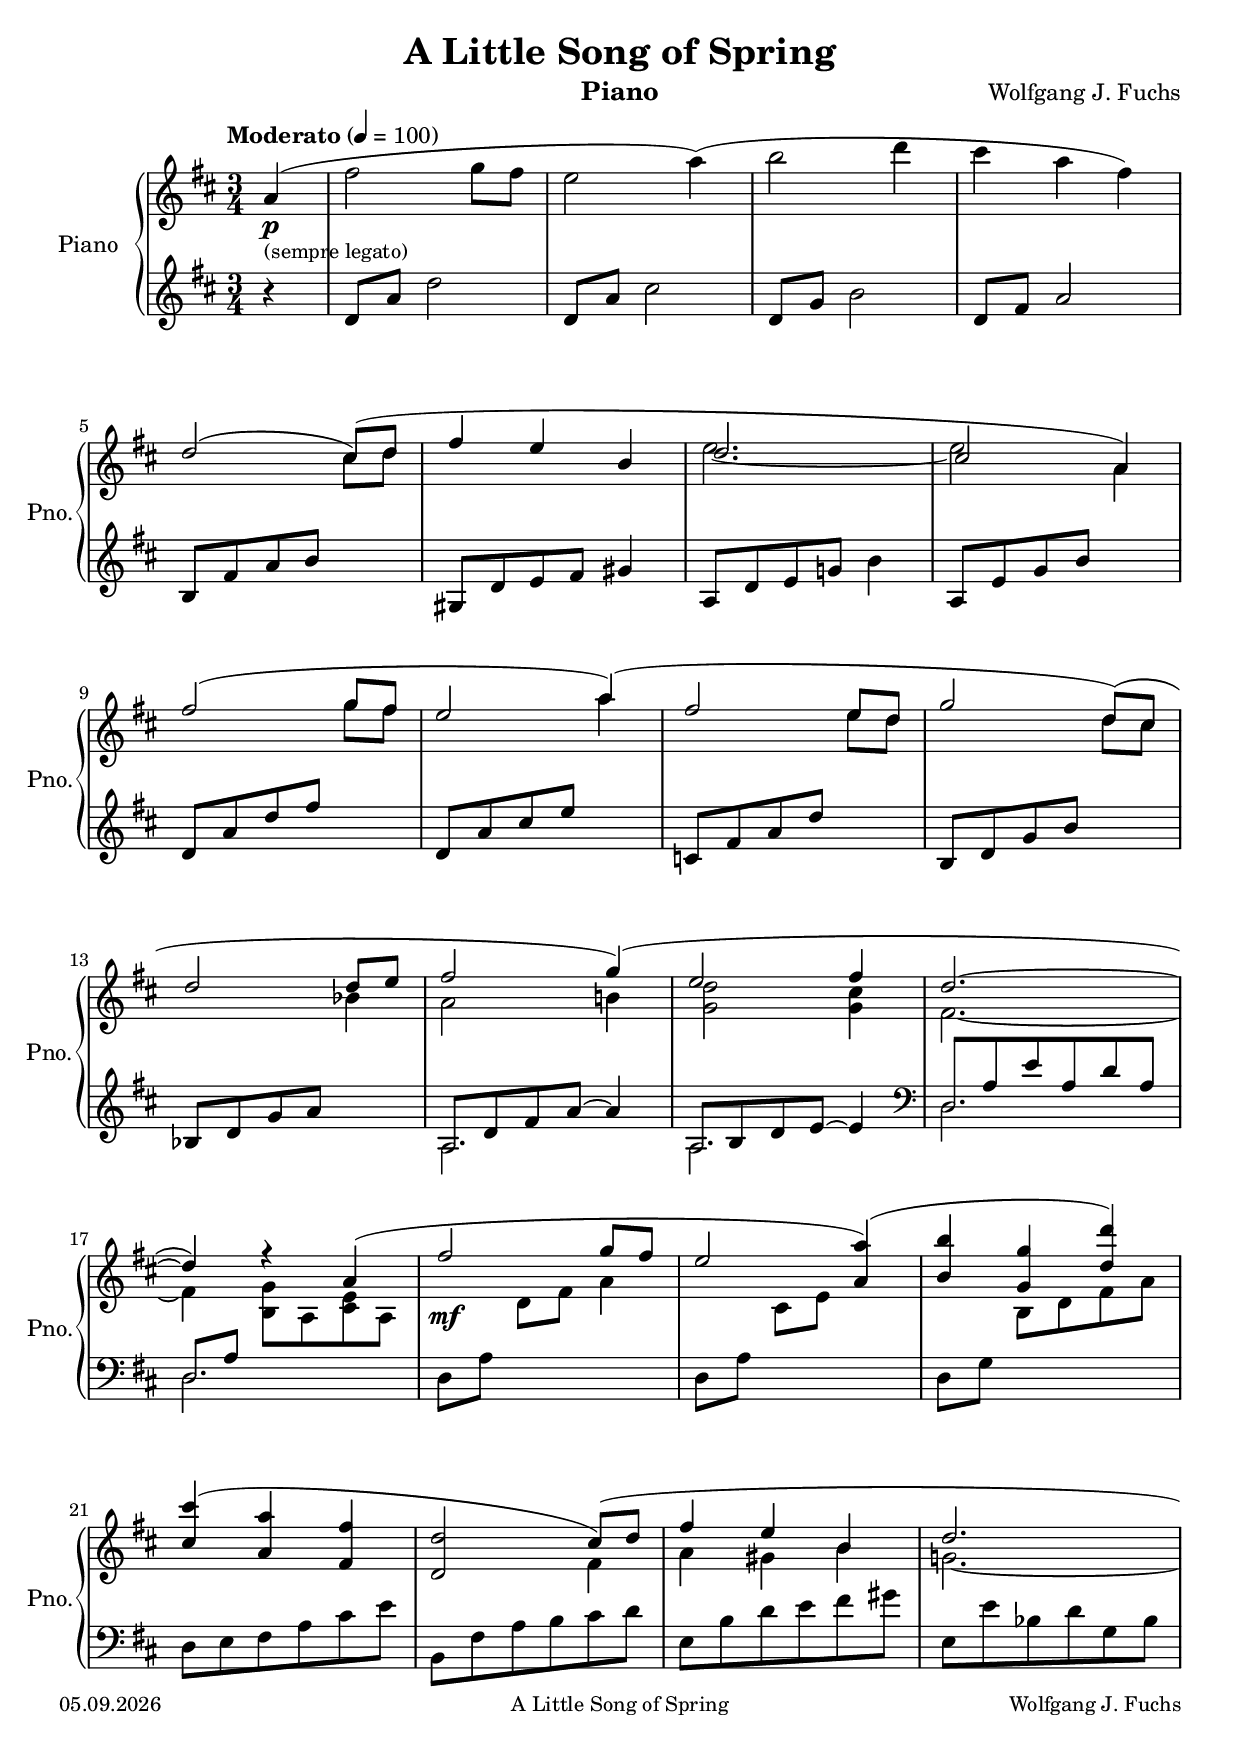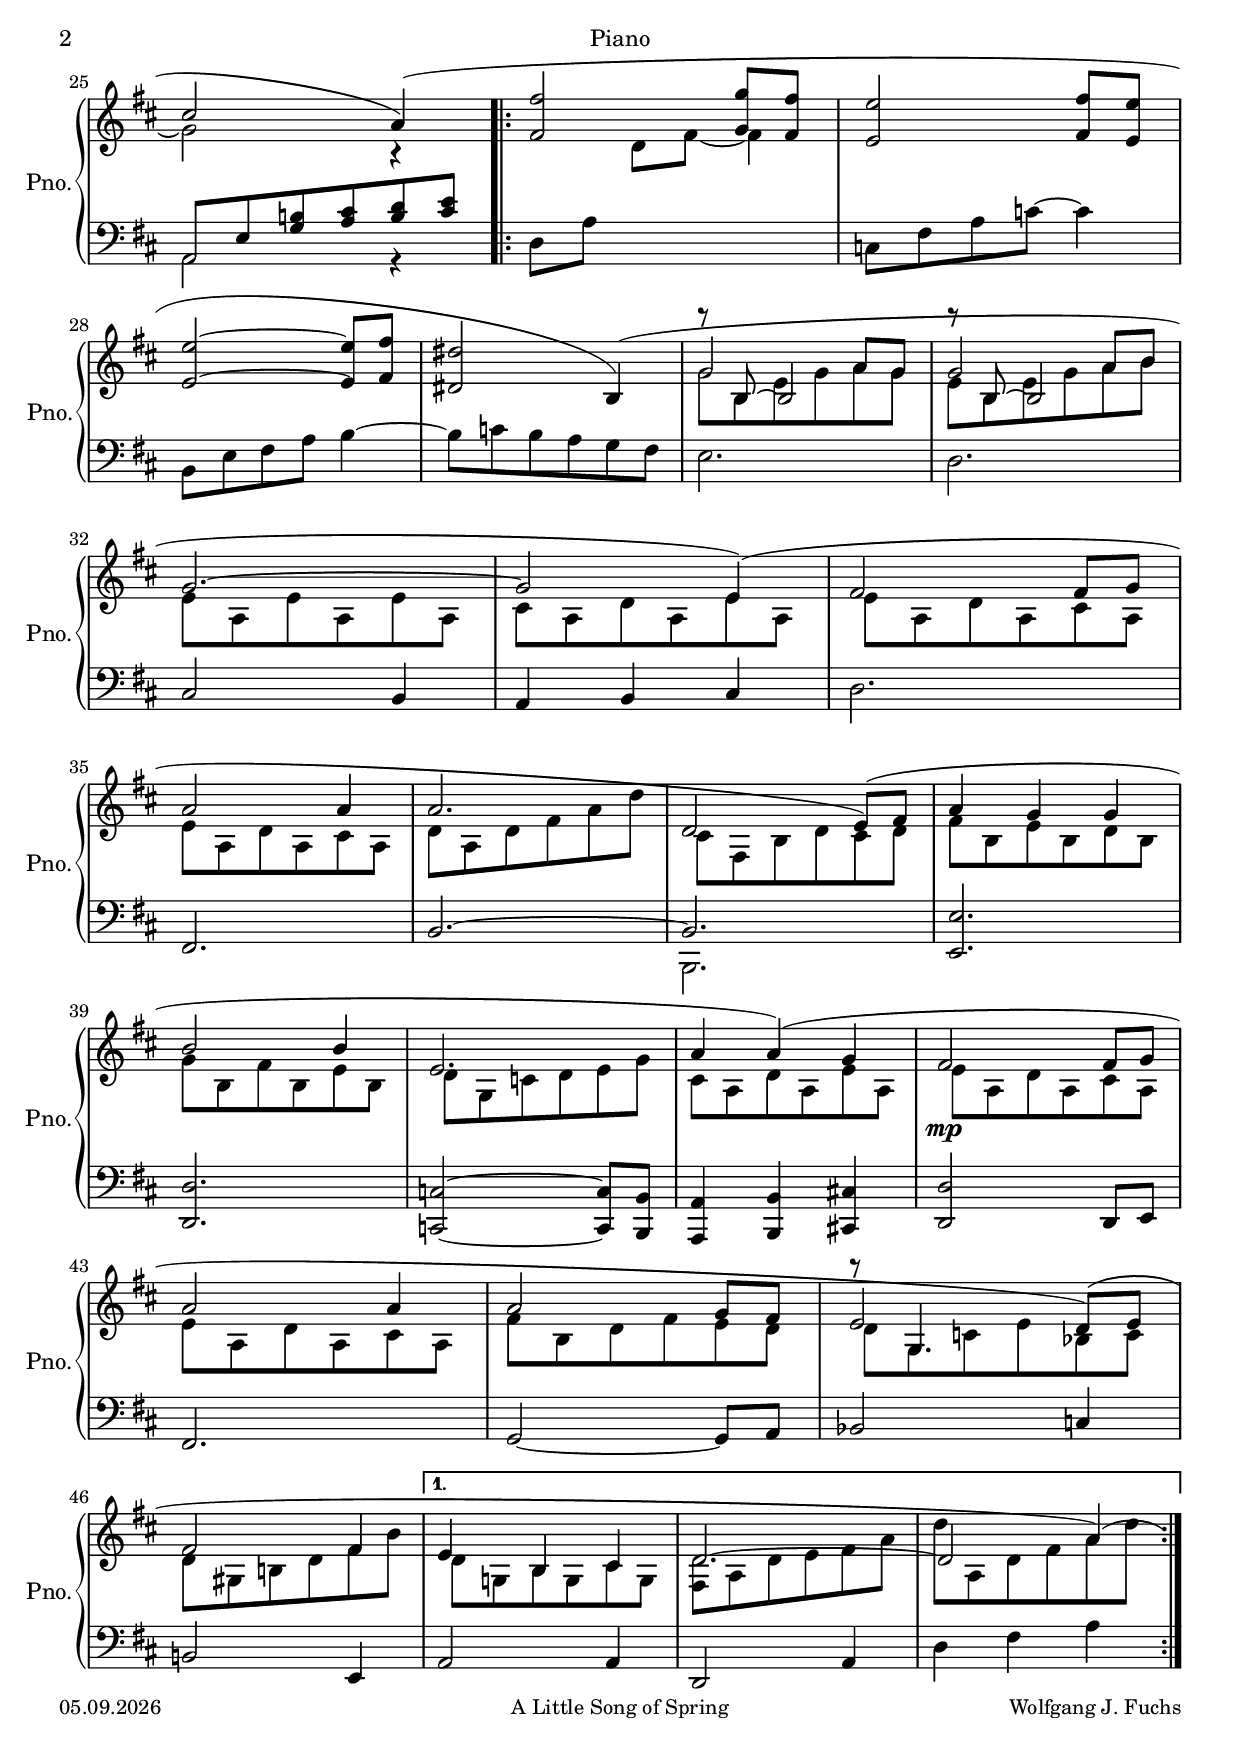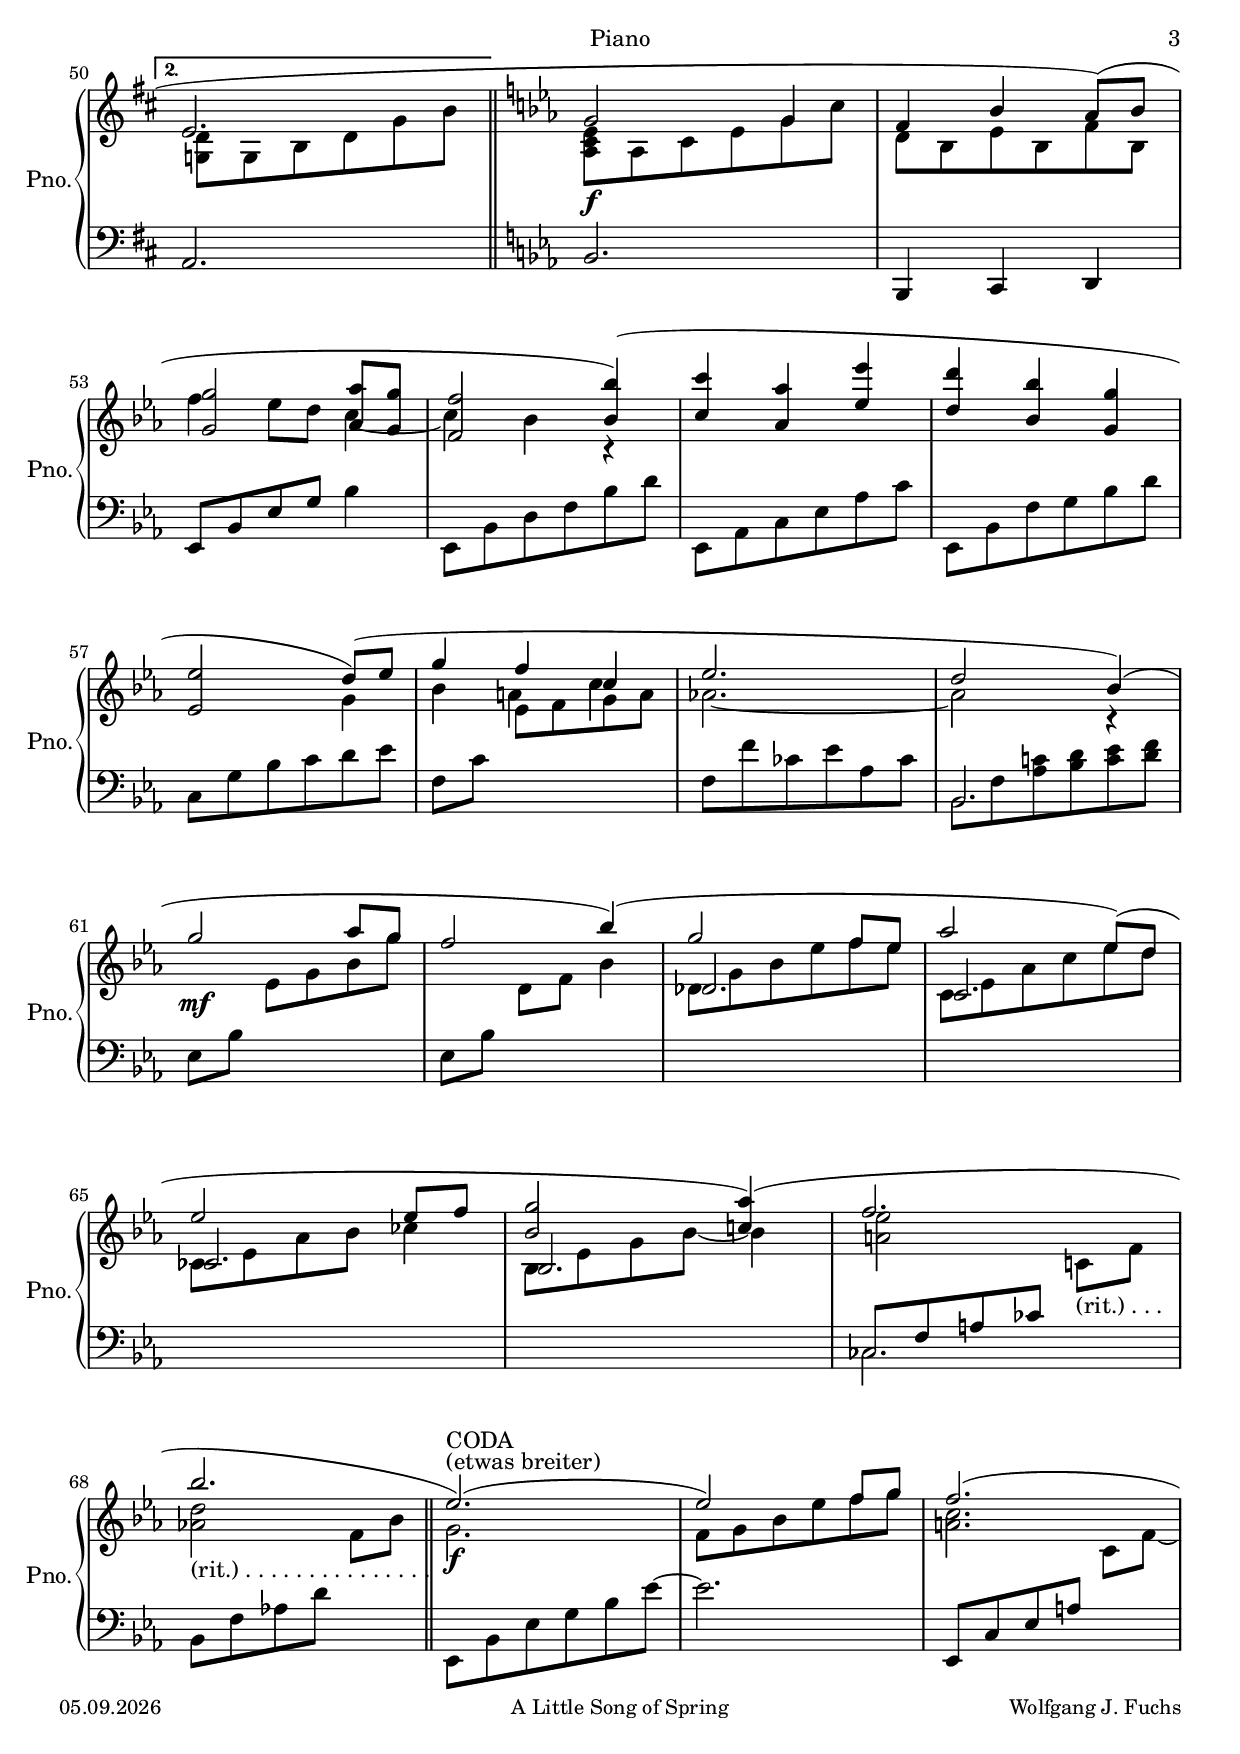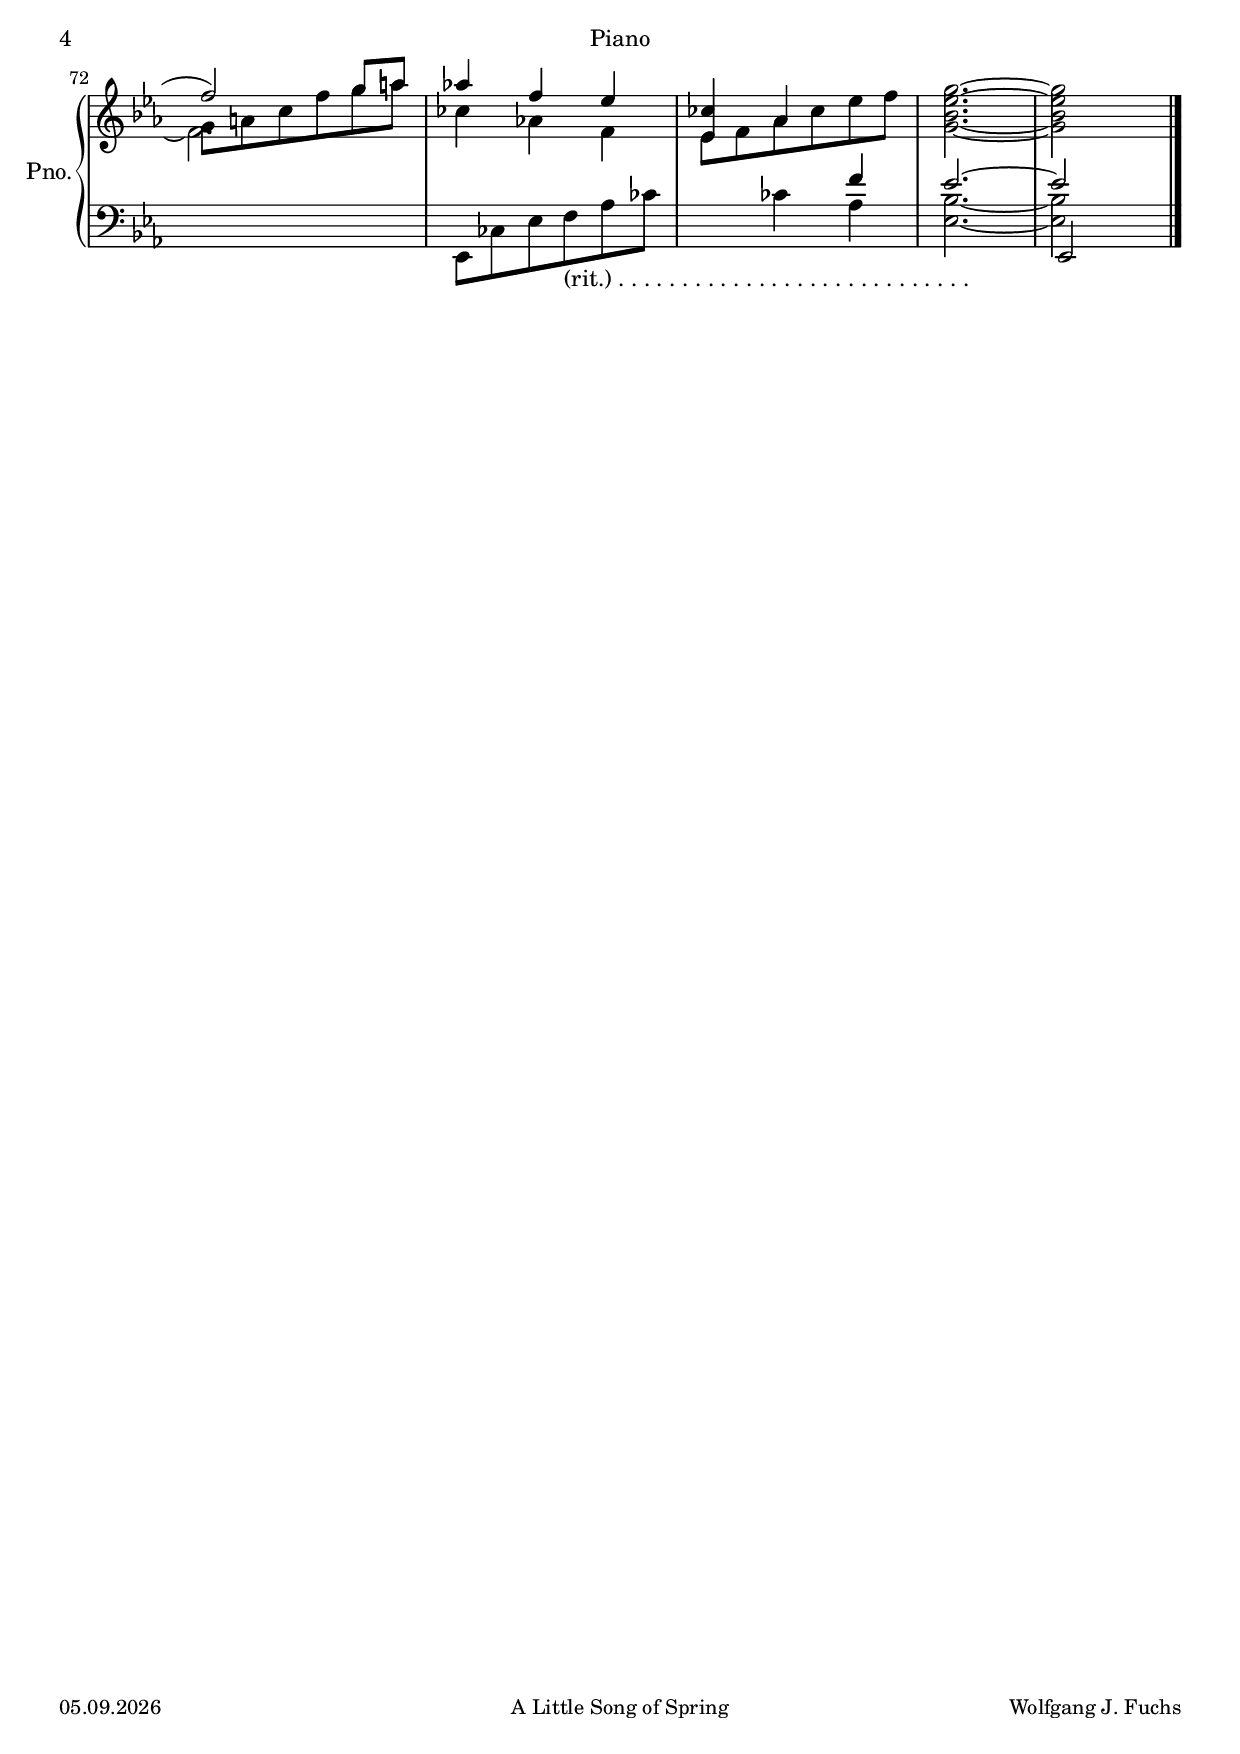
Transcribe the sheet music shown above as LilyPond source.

\version "2.18.2"

\include "../globals.ily"
\version "2.18.2"

\include "../globals.ily"

violinI = \relative c'' { 
  \globalSettings
  \clef treble
  a4 \p | fis'2 g8 fis | e2 a4 | b2 d4 | cis4 a fis | \break
  %5
  d2 cis8 d | fis4 e b | d2. | cis2 a4 | \break
  %9
  <a fis'>2 g'8 fis | <cis e>2 a'4 | <cis, fis>2 e8 d | <b g'>2 d8 cis | \break  
  %13
  d2 d8 e | fis2 <b, g'>4 | <cis e>2 fis4 | d2.~ | \break
  %17
  d4 r a | <a fis'>2\mf g'8 fis | e2 <a, a'>4 | <b b'> <g g'> <d' d'> | \break
  %21
  <cis cis'>4 <a a'> <fis fis'> | <d d'>2 cis'8 d | fis4 e b | d2. | \break
  %25
  cis2 a4 | 
  \repeat volta 2 { 
    <fis fis'>2 <g g'>8 <fis fis'> | <e e'>2 <fis fis'>8 <e e'> | \break
    %28
    <e e'>2~ <e e'>8 <fis fis'> | <dis dis'>2 b4 | g'2 a8 g | g2 a8 b | \break
    %31
    g2.~ | g2 e4 | fis2 fis8 g | \break
    %35
    a2 a4 | a2. | d,2 e8 fis | a4 g g | \break
    %39
    b2 b4 | e,2. | a4 a g | fis2\mp fis8 g | \break
    %43
    a2 a4 | a2 g8 fis | e2 d8 e | \break
    %46
    fis2 fis4 |
  } 
  \alternative {
    {
      e4 b cis | d2.~ | d2 a'4 | \break
    }
    {
      %50
      e2. | 
    }
  }
  \bar "||" \key es \major
  g2\f g4 | f4 bes as8 bes | \break
  %53
  <g\f g'>2 <as as'>8 <g g'> | <f f'>2 <bes bes'>4 | <c c'>4 <as as'> <es' es'> | <d d'> <bes bes'> <g g'> | \break
  %57
  <es es'>2 d'8 es | g4 f c | es2. | d2 bes4 | \break
  %61
  g'2\mf as8 g | f2 bes4 | g2 f8 es | as2 es8 d | \break
  %65
  es2 es8 f | <bes, g'>2 <c! as'>4 | f2. | \break
  %68
  bes2._"(rit.) . . . . . . . . . . . . . . . " | \bar "||" es,2.~^"(etwas breiter)"^"CODA" | es2 f8 g | f2.~ | \break
  %72
  f2 g8 a! | as!4 f_"(rit.) . . . . . . . . . . . . . . . . . . . . . . . . . . . . . . . " es | 
  <es, ces'>4 as s4 | <g bes>2.~ | <g bes>2 s4 | \bar "|." 
}

\version "2.18.2"

\include "../globals.ily"

pianoTreble = \relative c'' { 
  \globalSettings
  \clef treble
  a4( \p_\markup { \smaller "(sempre legato)" } | 
  fis'2 g8 fis | 
  e2 a4)( | 
  b2 d4 | 
  cis4 a fis) | \break
  %5
  << {d2( cis8)(d} \\ {s2 cis8 d} >> | 
  << {fis4 e b} \\ {s2.} >> |  
  << {d2.} \\ {e2.~} >> | 
  << {cis2 a4)} \\ {e'2 a,4} >> | \break
  %9
  << {fis'2( g8 fis} \\ {s2 g8 fis} >> | 
  << {e2 a4)(} \\ {s2 a4} >> | 
  << {fis2 e8 d} \\ {s2 e8 d} >> | 
  << {g2 d8)( cis} \\ {s2 d8 cis} >> | \break  
  %13
  << {d2 d8 e} \\ {s2 bes4} >> |
  << {fis'2 g4)(} \\ {a,2 b!4} >> |
  << {e2 fis4} \\ {<g, d'>2 <g cis>4} >> |
  << {d'2.~} \\ {fis,2.~} >> | \break
  %17
  << {d'4) r a(} \\ {fis4 <b, g'>8 a <cis e> a} >> |
  << {fis''2\mf g8 fis} \\ {s4 d,8 fis a4} >> |
  << {e'2 <a, a'>4)(} \\ {s4 cis,8 e s4} >> |
  << {<b' b'> <g g'> <d' d'>)} \\ {s4 b,8 d fis a} >> |
  \break
  %21
  << {<cis cis'>4( <a a'> <fis fis'>} \\{}>> |
  << {<d d'>2 cis'8)( d} \\ {s2 fis,4} >> |
  << {fis'4 e b} \\ {a gis b} >> |
  << {d2.} \\ {g,!2.~} >> | \break
  %25
  << {cis2 a4)(} \\ {g2 r4} >> |
  \repeat volta 2 { 
    << {<fis fis'>2 <g g'>8 <fis fis'>} \\ {s4 d8 fis~ fis4} >> | 
    << {<e e'>2 <fis fis'>8 <e e'>} \\ {} >> | \break
    %28
    << {<e e'>2~ <e e'>8 <fis fis'>} \\ {} >> | 
    << {<dis dis'>2 b4)(} \\ {} >> | 
    << {g'2 a8 g} \\ {g8 b, e g a g} \\ { r8 b,~ b2} >> |
    << {g'2 a8 b} \\ {e,8 b e g a b} \\ { r8 b,~ b2} >> | \break
    %31
    << {g'2.~} \\ {e8 a, e' a, e' a,} >> |
    << {g'2 e4)( } \\ {cis8 a d a e' a,} >> |
    << {fis'2 fis8 g} \\ {e8 a, d a cis a} >> | \break
    %35
    << {a'2 a4} \\ {e8 a, d a cis a} >> |
    << {a'2.} \\ {d,8 a d fis a d} >> |
    << {d,2 e8)( fis} \\ {cis8 fis, b d cis d} >> |
    << {a'4 g g} \\ {fis8 b, e b d b} >> |
    \break
    %39
    << {b'2 b4} \\ {g8 b, fis' b, e b} >> |
    << {e2.} \\ {d8 g, c d e g} >> |
    << {a4 a)( g} \\ {cis,8 a d a e' a,} >> |
    << {fis'2\mp fis8 g} \\ {e8 a, d a cis a} >> | \break
    %43
    << {a'2 a4} \\ {e8 a, d a cis a} >> |
    << {a'2 g8 fis} \\ {fis8 b, d fis e d} >> |
    << {e2 d8)( e} \\ {d8 g, c e bes c} \\ {r8 g4. s4} >> | \break
    %46
    << {fis'2 fis4} \\ {d8 gis, b! d fis b} >> | 
  } 
  \alternative {
    {
      << {e,4 b cis} \\ {d8 g,! b g cis g} >> | 
      << {d'2.~} \\ {<fis, d'>8 a d e fis a} >> | 
      << {d,2 a'4)(} \\ {d8 a, d fis a d} >> | \break
    }
    {
      %50
      << {e,2.} \\ {<g,! d'>8 g b d g b} >> |
    }
  }
  \bar "||" \key es \major
  << {g2\f g4} \\ {<as, c es>8 as c es g c} >> | 
  << {f,4 bes as8)( bes} \\ {d,8 bes es bes f' bes,} >> | \break
  %53
  << {<g'\f g'>2 <as as'>8 <g g'>} \\ {f'4 es8 d c4~} >> |
  << {<f, f'>2 <bes bes'>4)(} \\ {c4 bes r} >> |
  << { <c c'>4 <as as'> <es' es'> } \\ {} >> | 
  << { <d d'> <bes bes'> <g g'> } \\ {} >> |
  \break
  %57
  << {<es es'>2 d'8)( es} \\ {s2 g,4} >> |
  <<{g'4 f c}\\{s4 es,8 f g a}\\{}\\{bes4 a c}>> |
  <<{es2. }\\{as,!2.~}>> | 
  <<{d2 bes4)(}\\{as2 r4}>> | \break
  %61
  <<{g'2\mf as8 g}\\{s4 es,8 g bes g'}>> |
  <<{f2 bes4)(}\\{s4 d,,8 f bes4}>> |
  <<{g'2 f8 es}\\{des,8 g bes es f es}\\{des,2.}>> |
  <<{as''2 es8)( d}\\{c,8 es as c es d}\\{c,2.}>> | \break
  %65
  <<{es'2 es8 f}\\{ces,8 es as bes ces!4}\\{ces,2.}>> |
  <<{<bes' g'>2 <c! as'>4)(}\\{bes,8 es g bes~ bes4}\\{bes,2.}>> |
  <<{f''2.}\\{<a,! es'>2 c,!8_"(rit.) . . ." f}>> | \break
  %68
  <<{bes'2._"(rit.) . . . . . . . . . . . . . . . "}\\{<as,! d>2 f8 bes}>> | \bar "||"
  <<{es2.)(}\\{g,2.\f^"(etwas breiter)"^"CODA"} >> |
  <<{es'2) f8 g}\\{f,8 g bes es f g}>> |
  <<{f2.(}\\{<a,! c>2.}\\{}\\{s2 c,8 f~}>> | \break
  %72
  <<{f'2) g8 a!}\\{g,8 a! c f g a!}\\{}\\{f,2.}>> |
  <<{as'!4 f es}\\{ces as! f}>> |
  <<{<es ces'>4 as s4}\\{es8 f as ces es f}>> |
  <g, bes es g>2.~ |
  <g bes es g>2 s4 |
  \bar "|." 
}

pianoBass = \relative c' { 
  \globalSettings
  \clef treble
  r4 | d8 a' d2 | d,8 a' cis2 | d,8 g b2 | d,8 fis a2 | \break 
  %5
  b,8 fis' a b s4 | gis,8 d' e fis gis4 | a,8 d e g! b4 | a,8 e' g b s4 | \break
  %9
  d,8 a' d fis s4 | d,8 a' cis e s4 | c,8 fis a d s4 | b,8 d g b s4 | \break
  %13
  bes,8 d g a s4 | << { a,8 d fis a~ a4  } \\ { a,2. } >> | << { a8 b d e~ e4 } \\ { a,2.} >> | \clef bass 
  << { d,8 a' e' a, d a } \\ { d,2. }  >> | \break
  %17
  << { d8 a' s2 } \\ { d,2. } >> | d8 a' s2 | d,8 a' s2 | d,8 g s2 | \break
  %21
  d8 e fis a cis e | b, fis' a b cis d | e, b' d e fis gis | e, e' bes d g, bes | \break
  %25
  << {a,8 e' <g b!> <a cis> <b d> <cis e> } \\ {a,2 r4} >> | 
  \repeat volta 2 { 
    d8 a' s2 | c,8 fis a c~ c4 | \break
    %28
    b,8 e fis a b4~ | b8 c b a g fis | e2. | d2. | \break
    %32
    cis2 b4 | a b cis | d2. | \break
    fis,2. | << {b2.~} \\ {s2.} >> | << {b2.} \\ {b,2.} >> | <e e'>2. | \break
    %39
    <d d'>2. | <c c'>2~ <c c'>8 <b b'> | <a a'>4 <b b'> <cis! cis'!> | <d d'>2 d8 e | \break
    %43
    fis2. | g2~ g8 a | bes2 c4 | \break
    %46
    b!2 e,4 | }
    \alternative {
      {
        a2 a4 | d,2 a'4 | d4 fis a | \break
      }
      {
        %50
        a,2. | 
      }
  }
  \bar "||" \key es \major 
  bes2. | bes,4 c d | \break
  %53
  es8 bes' es g bes4 | es,,8 bes' d f bes d | es,, as c es as c | es,, bes' f' g bes d | \break
  %57
  c,8 g' bes c d es | f,8 c' s2 | f,8 f' ces es as, ces | << {bes,2.} \\ {bes8 f' <as c!> <bes d> <c es> <d f>} >> | \break
  %61
  es,8 bes' s2 | es,8 bes' s2 | s2. | s2. | \break
  %65
  s2. | s2. | << {ces,8 f a ces! s4} \\ {ces,2.} >> | \break
  %68
  bes8 f' as! d s4 | \bar "||"
  es,,8 bes' es g bes es~ | es2. | es,,8 c' es a s4 | \break
  %72
  s2. | es,8 ces' es f_"(rit.) . . . . . . . . . . . . . . . . . . . . . . . . . . . ." as ces | 
  << {s2 f4} \\ {s4 ces as} >> | << {es'2.~} \\ {<es, bes'>2.~} >> | \noBreak 
  << {es'2 s4} \\ {<es, bes'>2 s4} \\ { es,2 s4 } >> | \bar "|." 
}


\header {
  instrument = "Piano"
}

\score {
  <<            
    \new PianoStaff \with { instrumentName = "Piano" shortInstrumentName = "Pno." } { << 
      \new Staff { \pianoTreble } 
      \new Staff { \pianoBass } 
    >> }        
  >>
  \layout { 
    indent = 1.5\cm
    short-indent = 0.5\cm
  }
}
